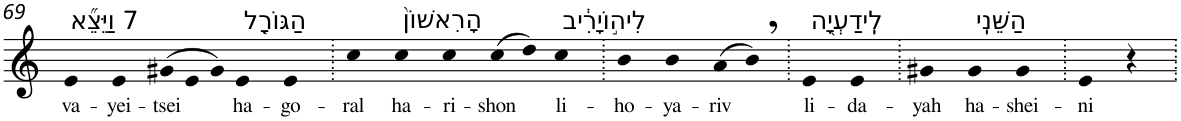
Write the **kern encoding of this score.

**kern	**text
*part1	*part1
*staff1	*staff1
*I"Piano	*
*I'Pno	*
!!LO:PB:g=z
*clefG2	*
*k[]	*
=69	=69
!LO:TX:a:t=7 וַיֵּצֵ֞א	!
!	!LO:LY:b
4e	va-
!	!LO:LY:b
4e	-yei-
*Xtuplet	*
!	!LO:LY:b
(>12g#X	-tsei
12e	.
12g#)	.
!LO:TX:a:t=הַגּוֹרָ֤ל	!
!	!LO:LY:b
4e	ha-
!	!LO:LY:b
4e	-go-
=70.	=70.
!	!LO:LY:b
4cc	-ral
!LO:TX:a:t=הָרִאשׁוֹן֙	!
!	!LO:LY:b
4cc	ha-
!	!LO:LY:b
4cc	-ri-
!	!LO:LY:b
(>8cc	-shon
8dd)	.
!LO:TX:a:t=לִיה֣וֹיָרִ֔יב	!
!	!LO:LY:b
4cc	li-
=71.	=71.
!	!LO:LY:b
4b	-ho-
!	!LO:LY:b
4b	-ya-
!	!LO:LY:b
(>8a	-riv
8b,)	.
=72.	=72.
!LO:TX:a:t=לִֽידַעְיָ֖ה	!
!	!LO:LY:b
4e	li-
!	!LO:LY:b
4e	-da-
=73.	=73.
!	!LO:LY:b
4g#X	-yah
!LO:TX:a:t=הַשֵּׁנִֽי	!
!	!LO:LY:b
4g#	ha-
!	!LO:LY:b
4g#	-shei-
=74.	=74.
!	!LO:LY:b
4e	-ni
4r	.
=.	=.
*-	*-
